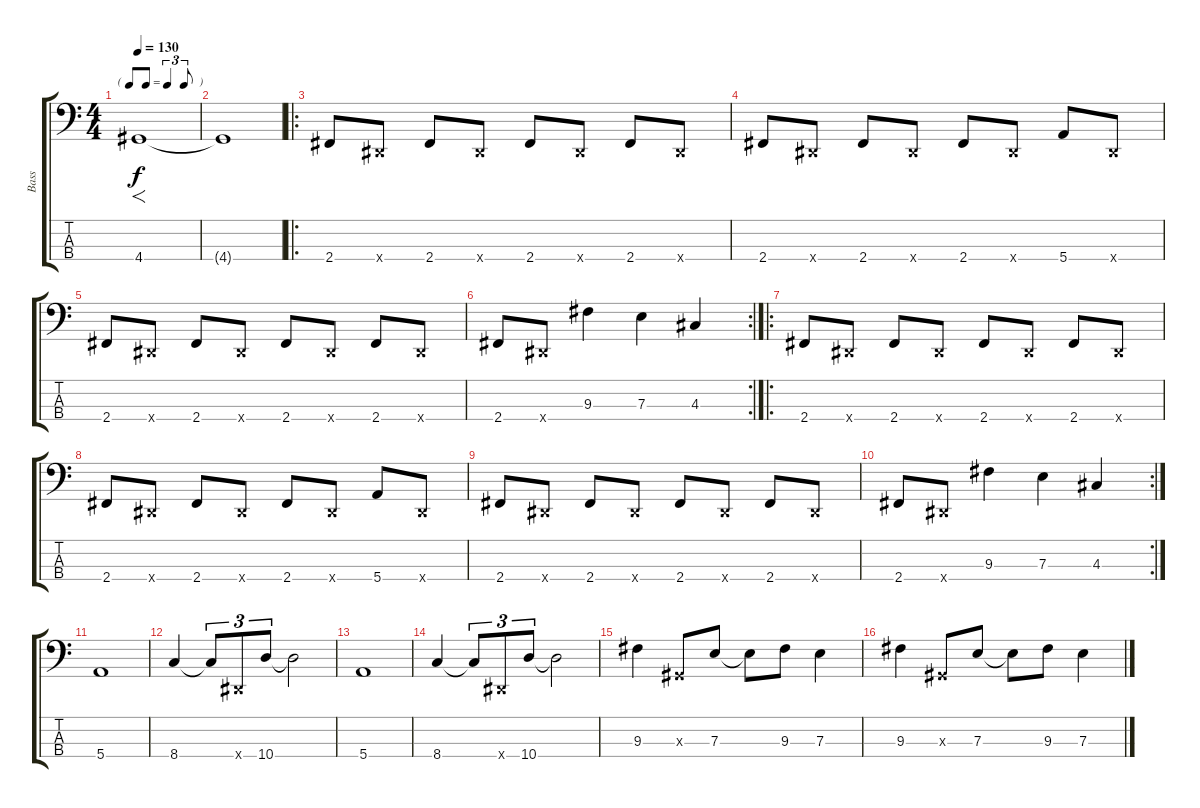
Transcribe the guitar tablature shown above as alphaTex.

\track ("Bass" "Bass") {instrument electricbassfinger}
\staff {score tabs}
\tuning (G2 D2 A1 E1) {hide}
\ts (4 4)
\tf triplet8th
\tempo 130
\clef f4
\ks c
4.4.1{f dy f instrument electricbassfinger} |
4.4{t}.1 |
\ro
2.4.8 -1.4{x}.8 2.4.8 -1.4{x}.8 2.4.8 -1.4{x}.8 2.4.8 -1.4{x}.8 |
2.4.8 -1.4{x}.8 2.4.8 -1.4{x}.8 2.4.8 -1.4{x}.8 5.4.8 -1.4{x}.8 |
2.4.8 -1.4{x}.8 2.4.8 -1.4{x}.8 2.4.8 -1.4{x}.8 2.4.8 -1.4{x}.8 |
\rc 2
2.4.8 -1.4{x}.8 9.3.4 7.3.4 4.3.4 |
\ro
2.4.8 -1.4{x}.8 2.4.8 -1.4{x}.8 2.4.8 -1.4{x}.8 2.4.8 -1.4{x}.8 |
2.4.8 -1.4{x}.8 2.4.8 -1.4{x}.8 2.4.8 -1.4{x}.8 5.4.8 -1.4{x}.8 |
2.4.8 -1.4{x}.8 2.4.8 -1.4{x}.8 2.4.8 -1.4{x}.8 2.4.8 -1.4{x}.8 |
\rc 2
2.4.8 -1.4{x}.8 9.3.4 7.3.4 4.3.4 |
5.4.1 |
8.4.4 8.4{t}.8{tu (3 2)} -1.4{x}.8{tu (3 2)} 10.4.8{tu (3 2)} 10.4{t}.2 |
5.4.1 |
8.4.4 8.4{t}.8{tu (3 2)} -1.4{x}.8{tu (3 2)} 10.4.8{tu (3 2)} 10.4{t}.2 |
9.3.4 -1.3{x}.8 7.3.8 7.3{t}.8 9.3.8 7.3.4 |
9.3.4 -1.3{x}.8 7.3.8 7.3{t}.8 9.3.8 7.3.4
